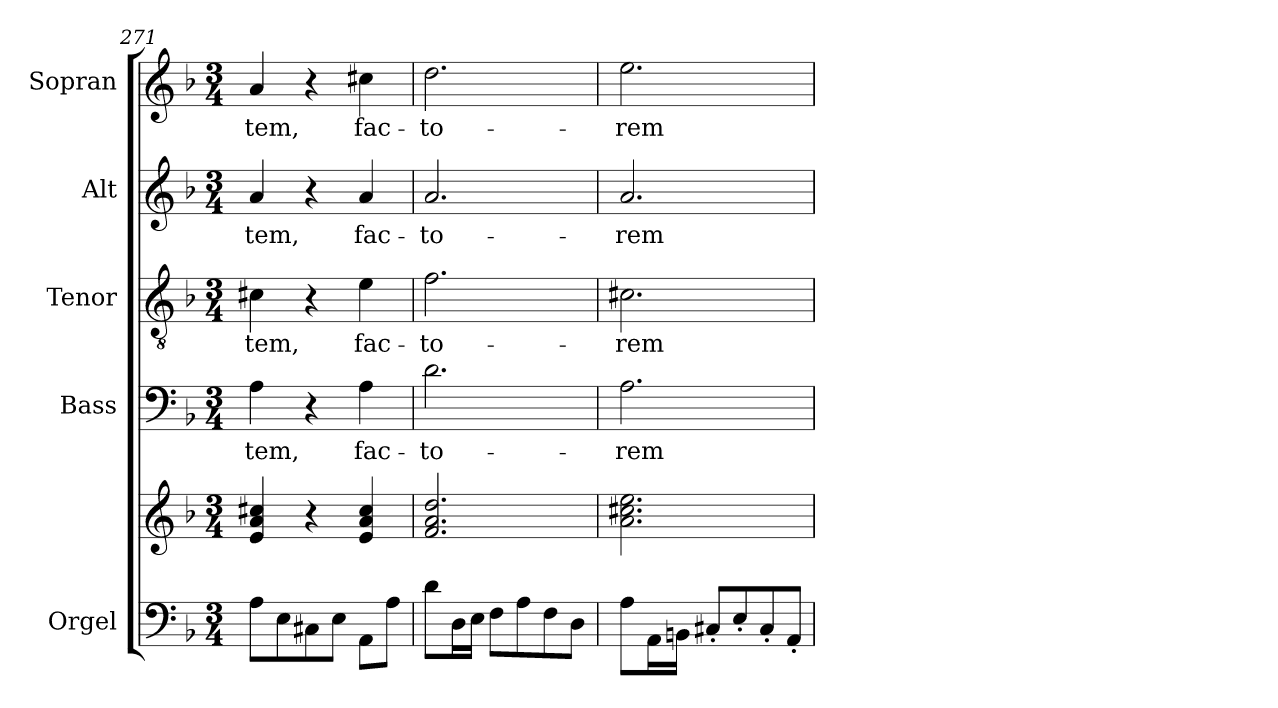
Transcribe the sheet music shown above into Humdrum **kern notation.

**kern	**kern	**kern	**text	**kern	**text	**kern	**text	**kern	**text
*part5	*part5	*part4	*part4	*part3	*part3	*part2	*part2	*part1	*part1
*staff6	*staff5	*staff4	*staff4	*staff3	*staff3	*staff2	*staff2	*staff1	*staff1
*I"Orgel	*	*I"Bass	*	*I"Tenor	*	*I"Alt	*	*I"Sopran	*
*I'Org.	*	*I'B	*	*I'T	*	*I'A	*	*I'S	*
*clefF4	*clefG2	*clefF4	*	*clefGv2	*	*clefG2	*	*clefG2	*
*k[b-]	*k[b-]	*k[b-]	*	*k[b-]	*	*k[b-]	*	*k[b-]	*
*F:	*F:	*F:	*	*F:	*	*F:	*	*F:	*
*M3/4	*M3/4	*M3/4	*	*M3/4	*	*M3/4	*	*M3/4	*
=271	=271	=271	=271	=271	=271	=271	=271	=271	=271
!	!	!	!LO:LY:b	!	!LO:LY:b	!	!LO:LY:b	!	!LO:LY:b
8A\L	4e/ 4a/ 4cc#X/	4A\	-tem,	4c#X\	-tem,	4a/	-tem,	4a/	-tem,
8E\	.	.	.	.	.	.	.	.	.
8C#X\	4r	4r	.	4r	.	4r	.	4r	.
8E\J	.	.	.	.	.	.	.	.	.
!	!	!	!LO:LY:b	!	!LO:LY:b	!	!LO:LY:b	!	!LO:LY:b
8AA\L	4e/ 4a/ 4cc#/	4A\	fac-	4e\	fac-	4a/	fac-	4cc#X\	fac-
8A\J	.	.	.	.	.	.	.	.	.
!!LO:LB:g=z
=272	=272	=272	=272	=272	=272	=272	=272	=272	=272
!	!	!	!LO:LY:b	!	!LO:LY:b	!	!LO:LY:b	!	!LO:LY:b
8d\L	2.f/ 2.a/ 2.dd/	2.d\	-to-	2.f\	-to-	2.a/	-to-	2.dd\	-to-
16D\L	.	.	.	.	.	.	.	.	.
16E\JJ	.	.	.	.	.	.	.	.	.
8F\L	.	.	.	.	.	.	.	.	.
8A\	.	.	.	.	.	.	.	.	.
8F\	.	.	.	.	.	.	.	.	.
8D\J	.	.	.	.	.	.	.	.	.
=273	=273	=273	=273	=273	=273	=273	=273	=273	=273
!	!	!	!LO:LY:b	!	!LO:LY:b	!	!LO:LY:b	!	!LO:LY:b
8A\L	2.a\ 2.cc#X\ 2.ee\	2.A\	-rem	2.c#X\	-rem	2.a/	-rem	2.ee\	-rem
16AA\L	.	.	.	.	.	.	.	.	.
16BBn\JJ	.	.	.	.	.	.	.	.	.
8C#X'</L	.	.	.	.	.	.	.	.	.
8E'</	.	.	.	.	.	.	.	.	.
8C#'</	.	.	.	.	.	.	.	.	.
8AA'</J	.	.	.	.	.	.	.	.	.
=	=	=	=	=	=	=	=	=	=
*-	*-	*-	*-	*-	*-	*-	*-	*-	*-
